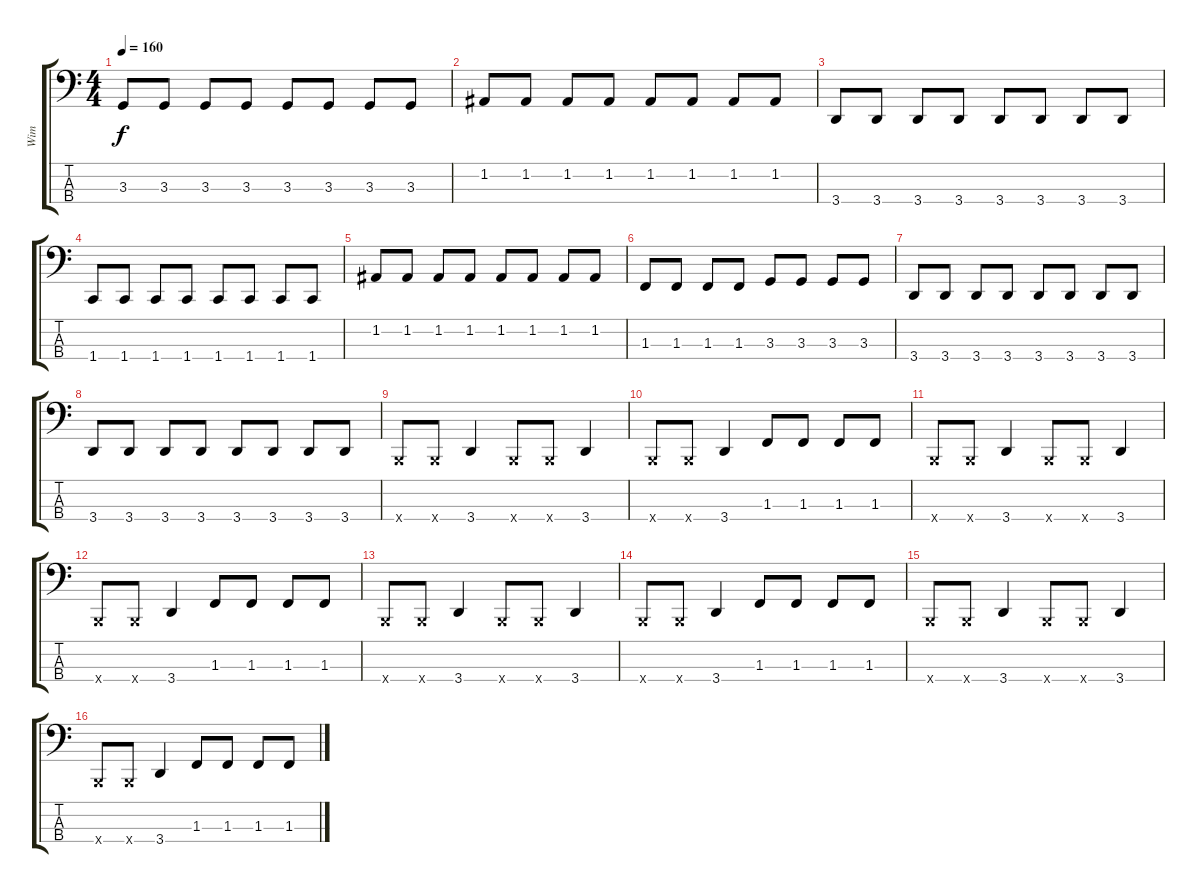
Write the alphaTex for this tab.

\track ("Wim" "Wim") {instrument electricbasspick}
\staff {score tabs}
\tuning (D2 A1 E1 B0) {hide}
\ts (4 4)
\tempo 160
\clef f4
\ks c
3.3.8{dy f} 3.3.8 3.3.8 3.3.8 3.3.8 3.3.8 3.3.8 3.3.8 |
1.2.8 1.2.8 1.2.8 1.2.8 1.2.8 1.2.8 1.2.8 1.2.8 |
3.4.8 3.4.8 3.4.8 3.4.8 3.4.8 3.4.8 3.4.8 3.4.8 |
1.4.8 1.4.8 1.4.8 1.4.8 1.4.8 1.4.8 1.4.8 1.4.8 |
1.2.8 1.2.8 1.2.8 1.2.8 1.2.8 1.2.8 1.2.8 1.2.8 |
1.3.8 1.3.8 1.3.8 1.3.8 3.3.8 3.3.8 3.3.8 3.3.8 |
3.4.8 3.4.8 3.4.8 3.4.8 3.4.8 3.4.8 3.4.8 3.4.8 |
3.4.8 3.4.8 3.4.8 3.4.8 3.4.8 3.4.8 3.4.8 3.4.8 |
0.4{x}.8 0.4{x}.8 3.4.4 0.4{x}.8 0.4{x}.8 3.4.4 |
0.4{x}.8 0.4{x}.8 3.4.4 1.3.8 1.3.8 1.3.8 1.3.8 |
0.4{x}.8 0.4{x}.8 3.4.4 0.4{x}.8 0.4{x}.8 3.4.4 |
0.4{x}.8 0.4{x}.8 3.4.4 1.3.8 1.3.8 1.3.8 1.3.8 |
0.4{x}.8 0.4{x}.8 3.4.4 0.4{x}.8 0.4{x}.8 3.4.4 |
0.4{x}.8 0.4{x}.8 3.4.4 1.3.8 1.3.8 1.3.8 1.3.8 |
0.4{x}.8 0.4{x}.8 3.4.4 0.4{x}.8 0.4{x}.8 3.4.4 |
0.4{x}.8 0.4{x}.8 3.4.4 1.3.8 1.3.8 1.3.8 1.3.8
